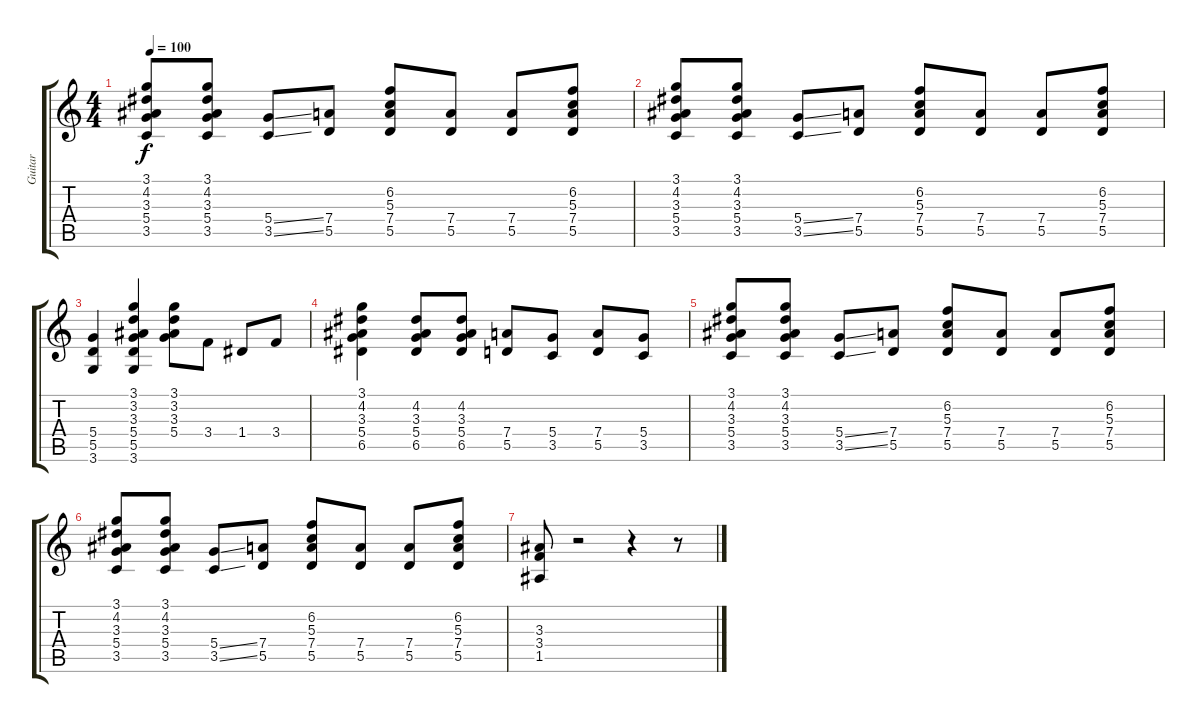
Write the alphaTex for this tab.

\track ("Guitar" "Guitar") {instrument overdrivenguitar}
\staff {score tabs}
\tuning (E4 B3 G3 D3 A2 E2) {hide}
\ts (4 4)
\tempo 100
\clef g2
\ks c
(3.1 4.2 3.3 5.4 3.5).8{dy f} (3.1 4.2 3.3 5.4 3.5).8 (5.4{ss} 3.5{ss}).8 (7.4 5.5).8 (6.2 5.3 7.4 5.5).8 (7.4 5.5).8 (7.4 5.5).8 (6.2 5.3 7.4 5.5).8 |
(3.1 4.2 3.3 5.4 3.5).8 (3.1 4.2 3.3 5.4 3.5).8 (5.4{ss} 3.5{ss}).8 (7.4 5.5).8 (6.2 5.3 7.4 5.5).8 (7.4 5.5).8 (7.4 5.5).8 (6.2 5.3 7.4 5.5).8 |
(5.4 5.5 3.6).4 (3.1 3.2 3.3 5.4 5.5 3.6).4 (3.1 3.2 3.3 5.4).8 3.4.8 1.4.8 3.4.8 |
(3.1 4.2 3.3 5.4 6.5).4 (4.2 3.3 5.4 6.5).8 (4.2 3.3 5.4 6.5).8 (7.4 5.5).8 (5.4 3.5).8 (7.4 5.5).8 (5.4 3.5).8 |
(3.1 4.2 3.3 5.4 3.5).8 (3.1 4.2 3.3 5.4 3.5).8 (5.4{ss} 3.5{ss}).8 (7.4 5.5).8 (6.2 5.3 7.4 5.5).8 (7.4 5.5).8 (7.4 5.5).8 (6.2 5.3 7.4 5.5).8 |
(3.1 4.2 3.3 5.4 3.5).8 (3.1 4.2 3.3 5.4 3.5).8 (5.4{ss} 3.5{ss}).8 (7.4 5.5).8 (6.2 5.3 7.4 5.5).8 (7.4 5.5).8 (7.4 5.5).8 (6.2 5.3 7.4 5.5).8 |
(3.3 3.4 1.5).8 r.2 r.4 r.8
